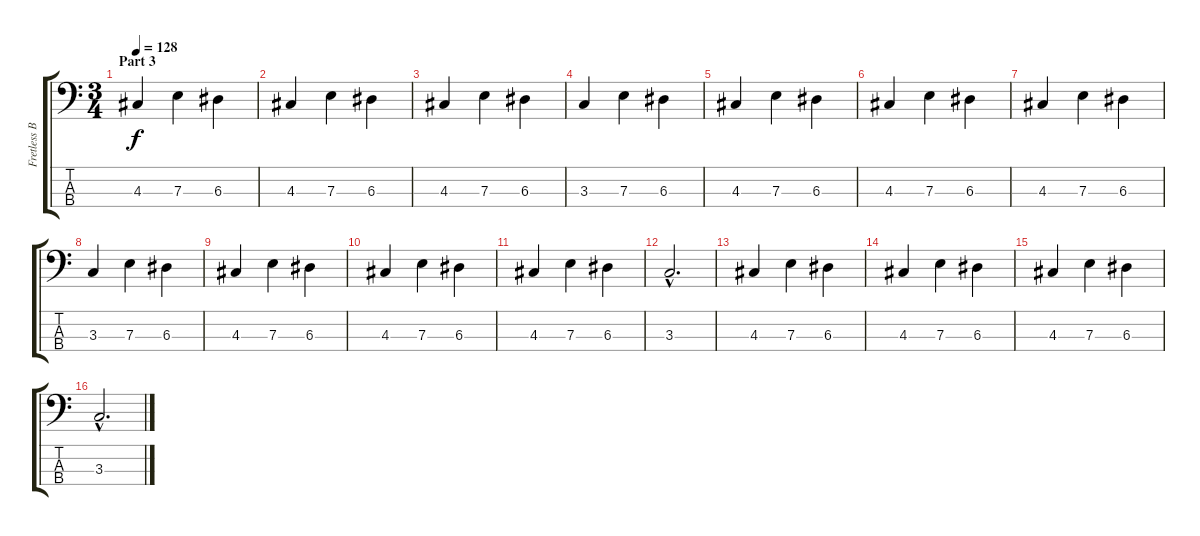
\track ("Fretless Bass" "Fretless B") {instrument fretlessbass}
\staff {score tabs}
\tuning (G2 D2 A1 E1) {hide}
\ts (3 4)
\section ("" "Part 3")
\tempo 128
\clef f4
\ks c
4.3.4{dy f instrument electricbassfinger} 7.3.4 6.3.4 |
4.3.4 7.3.4 6.3.4 |
4.3.4 7.3.4 6.3.4 |
3.3.4 7.3.4 6.3.4 |
4.3.4 7.3.4 6.3.4 |
4.3.4 7.3.4 6.3.4 |
4.3.4 7.3.4 6.3.4 |
3.3.4 7.3.4 6.3.4 |
4.3.4 7.3.4 6.3.4 |
4.3.4 7.3.4 6.3.4 |
4.3.4 7.3.4 6.3.4 |
3.3{hac}.2{d} |
4.3.4 7.3.4 6.3.4 |
4.3.4 7.3.4 6.3.4 |
4.3.4 7.3.4 6.3.4 |
3.3{hac}.2{d}
